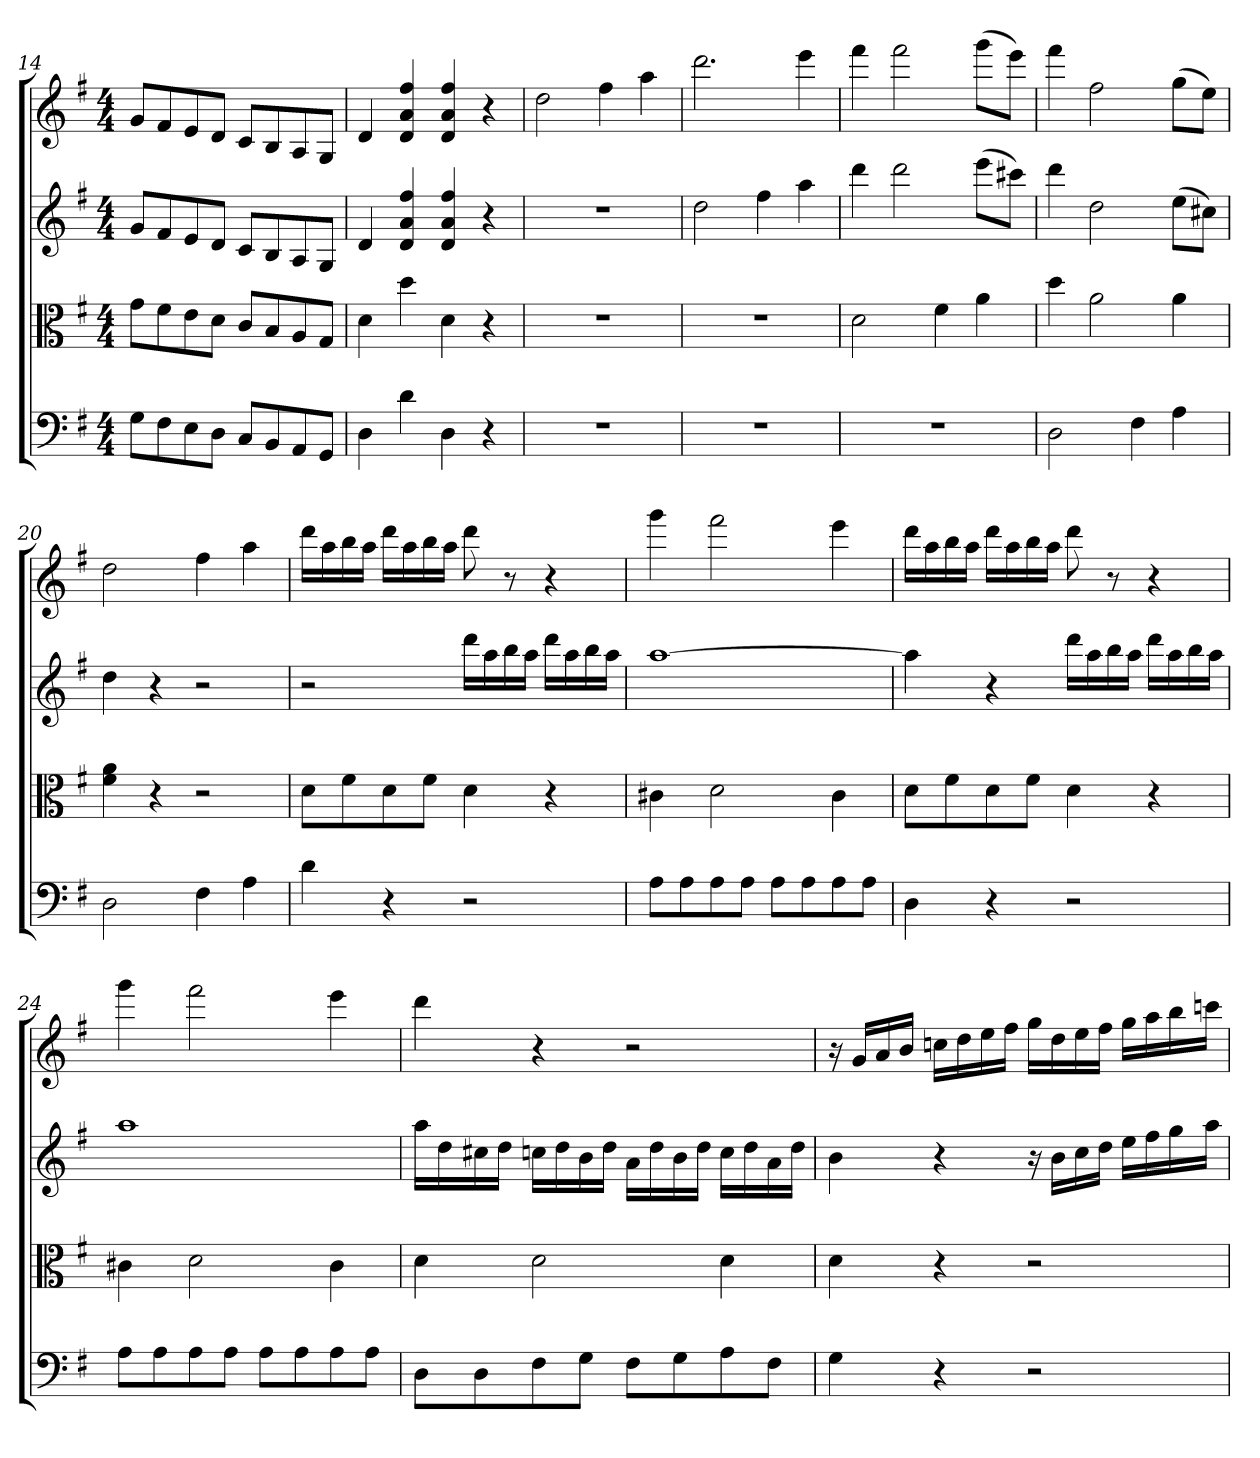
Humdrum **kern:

**kern	**kern	**kern	**kern
*part4	*part3	*part2	*part1
*staff4	*staff3	*staff2	*staff1
*clefF4	*clefC3	*clefG2	*clefG2
*k[f#]	*k[f#]	*k[f#]	*k[f#]
*G:	*G:	*G:	*G:
*M4/4	*M4/4	*M4/4	*M4/4
=14	=14	=14	=14
8G\L	8g\L	8g/L	8g/L
8F#\	8f#\	8f#/	8f#/
8E\	8e\	8e/	8e/
8D\J	8d\J	8d/J	8d/J
8C/L	8c/L	8c/L	8c/L
8BB/	8B/	8B/	8B/
8AA/	8A/	8A/	8A/
8GG/J	8G/J	8G/J	8G/J
=15	=15	=15	=15
4D\	4d\	4d/	4d/
4d\	4dd\	4d/ 4a/ 4ff#/	4d/ 4a/ 4ff#/
4D\	4d\	4d/ 4a/ 4ff#/	4d/ 4a/ 4ff#/
4r	4r	4r	4r
=16	=16	=16	=16
1r	1r	1r	2dd\
.	.	.	4ff#\
.	.	.	4aa\
=17	=17	=17	=17
1r	1r	2dd\	2.ddd\
.	.	4ff#\	.
.	.	4aa\	4eee\
=18	=18	=18	=18
1r	2d\	4ddd\	4fff#\
.	.	2ddd\	2fff#\
.	4f#\	.	.
.	4a\	(8eee\L	(8ggg\L
.	.	8ccc#X\J)	8eee\J)
=19	=19	=19	=19
2D\	4dd\	4ddd\	4fff#\
.	2a\	2dd\	2ff#\
4F#\	.	.	.
4A\	4a\	(8ee\L	(8gg\L
.	.	8cc#X\J)	8ee\J)
=20	=20	=20	=20
2D\	4f#\ 4a\	4dd\	2dd\
.	4r	4r	.
4F#\	2r	2r	4ff#\
4A\	.	.	4aa\
=21	=21	=21	=21
4d\	8d\L	2r	16ddd\LL
.	.	.	16aa\
.	8f#\	.	16bb\
.	.	.	16aa\JJ
4r	8d\	.	16ddd\LL
.	.	.	16aa\
.	8f#\J	.	16bb\
.	.	.	16aa\JJ
2r	4d\	16ddd\LL	8ddd\
.	.	16aa\	.
.	.	16bb\	8r
.	.	16aa\JJ	.
.	4r	16ddd\LL	4r
.	.	16aa\	.
.	.	16bb\	.
.	.	16aa\JJ	.
=22	=22	=22	=22
8A\L	4c#X\	[1aa\	4ggg\
8A\	.	.	.
8A\	2d\	.	2fff#\
8A\J	.	.	.
8A\L	.	.	.
8A\	.	.	.
8A\	4c#\	.	4eee\
8A\J	.	.	.
=23	=23	=23	=23
4D\	8d\L	4aa\]	16ddd\LL
.	.	.	16aa\
.	8f#\	.	16bb\
.	.	.	16aa\JJ
4r	8d\	4r	16ddd\LL
.	.	.	16aa\
.	8f#\J	.	16bb\
.	.	.	16aa\JJ
2r	4d\	16ddd\LL	8ddd\
.	.	16aa\	.
.	.	16bb\	8r
.	.	16aa\JJ	.
.	4r	16ddd\LL	4r
.	.	16aa\	.
.	.	16bb\	.
.	.	16aa\JJ	.
=24	=24	=24	=24
8A\L	4c#X\	1aa\	4ggg\
8A\	.	.	.
8A\	2d\	.	2fff#\
8A\J	.	.	.
8A\L	.	.	.
8A\	.	.	.
8A\	4c#\	.	4eee\
8A\J	.	.	.
=25	=25	=25	=25
8D\L	4d\	16aa\LL	4ddd\
.	.	16dd\	.
8D\	.	16cc#X\	.
.	.	16dd\JJ	.
8F#\	2d\	16ccn\LL	4r
.	.	16dd\	.
8G\J	.	16b\	.
.	.	16dd\JJ	.
8F#\L	.	16a\LL	2r
.	.	16dd\	.
8G\	.	16b\	.
.	.	16dd\JJ	.
8A\	4d\	16cc\LL	.
.	.	16dd\	.
8F#\J	.	16a\	.
.	.	16dd\JJ	.
=26	=26	=26	=26
4G\	4d\	4b\	16r
.	.	.	16g/LL
.	.	.	16a/
.	.	.	16b/JJ
4r	4r	4r	16ccn\LL
.	.	.	16dd\
.	.	.	16ee\
.	.	.	16ff#\JJ
2r	2r	16r	16gg\LL
.	.	16b\LL	16dd\
.	.	16cc\	16ee\
.	.	16dd\JJ	16ff#\JJ
.	.	16ee\LL	16gg\LL
.	.	16ff#\	16aa\
.	.	16gg\	16bb\
.	.	16aa\JJ	16cccn\JJ
=	=	=	=
*-	*-	*-	*-
